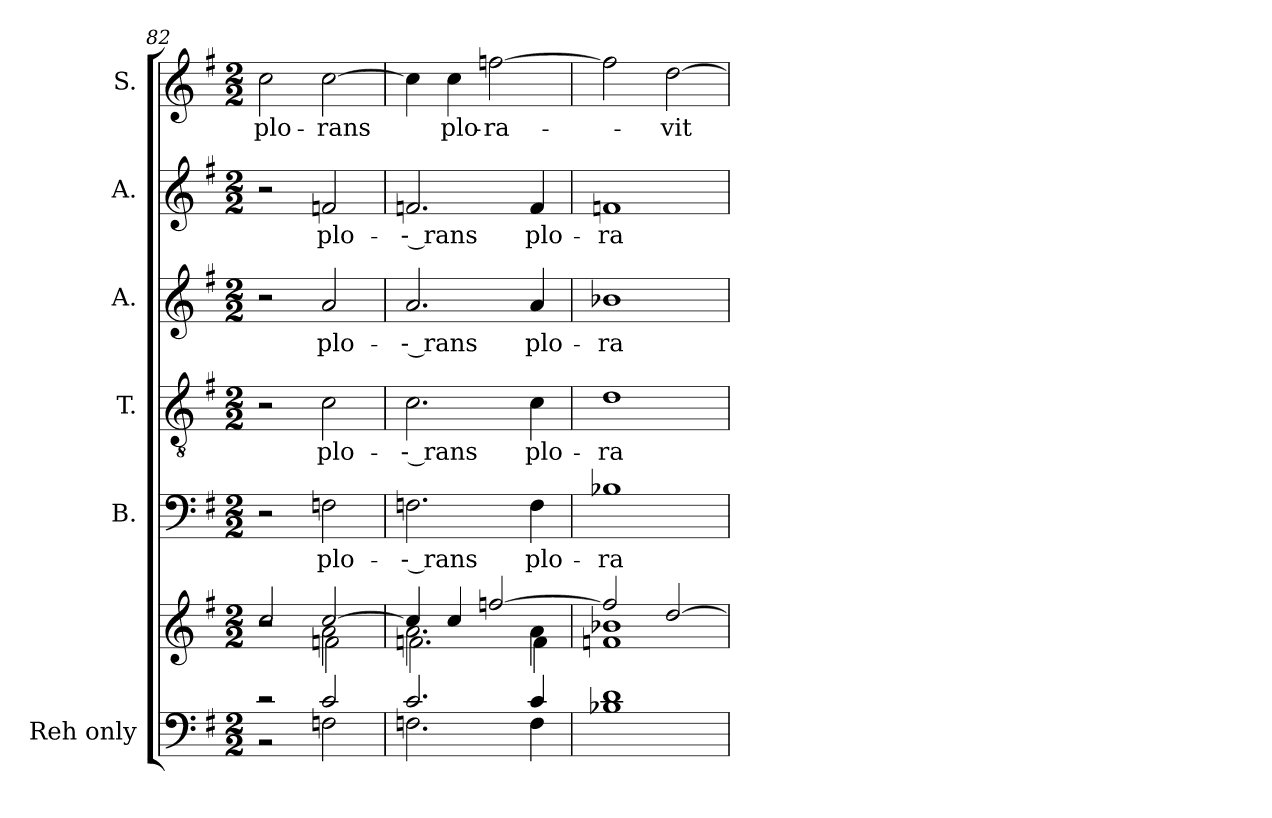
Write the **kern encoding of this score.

**kern	**kern	**kern	**text	**kern	**text	**kern	**text	**kern	**text	**kern	**text
*part6	*part6	*part5	*part5	*part4	*part4	*part3	*part3	*part2	*part2	*part1	*part1
*staff7	*staff6	*staff5	*staff5	*staff4	*staff4	*staff3	*staff3	*staff2	*staff2	*staff1	*staff1
*I"Reh  only	*	*I"B.	*	*I"T.	*	*I"A.	*	*I"A.	*	*I"S.	*
*	*	*I'B.	*	*I'T.	*	*I'A.	*	*I'A.	*	*	*
*clefF4	*clefG2	*clefF4	*	*clefGv2	*	*clefG2	*	*clefG2	*	*clefG2	*
*	*	*	*	*ITrd7c12	*	*	*	*	*	*	*
*k[f#]	*k[f#]	*k[f#]	*	*k[f#]	*	*k[f#]	*	*k[f#]	*	*k[f#]	*
*G:	*G:	*G:	*	*G:	*	*G:	*	*G:	*	*G:	*
*M2/2	*M2/2	*M2/2	*	*M2/2	*	*M2/2	*	*M2/2	*	*M2/2	*
=82	=82	=82	=82	=82	=82	=82	=82	=82	=82	=82	=82
*^	*^	*	*	*	*	*	*	*	*	*	*
*	*	*	*^	*	*	*	*	*	*	*	*	*	*
!	!	!	!	!	!	!	!	!	!	!	!	!	!	!LO:LY:b
2r	2r	2cc/	2r	2r	2r	.	2r	.	2r	.	2r	.	2cc\	plo-
!	!	!	!	!	!	!LO:LY:b	!	!LO:LY:b	!	!LO:LY:b	!	!LO:LY:b	!	!LO:LY:b
2c/	2Fn\	[2cc/	2a\	2fn\	2Fn\	plo-	2C\	plo-	2a/	plo-	2fn/	plo-	[2cc\	-rans
!!LO:LB:g=z
=83	=83	=83	=83	=83	=83	=83	=83	=83	=83	=83	=83	=83	=83	=83
!	!	!	!	!	!	!LO:LY:b	!	!LO:LY:b	!	!LO:LY:b	!	!LO:LY:b	!	!
2.c/	2.Fn\	4cc/]	2.a\	2.fn\	2.Fn\	-- rans	2.C\	-- rans	2.a/	-- rans	2.fn/	-- rans	4cc\]	.
!	!	!	!	!	!	!	!	!	!	!	!	!	!	!LO:LY:b
.	.	4cc/	.	.	.	.	.	.	.	.	.	.	4cc\	plo-
!	!	!	!	!	!	!	!	!	!	!	!	!	!	!LO:LY:b
.	.	[2ffn/	.	.	.	.	.	.	.	.	.	.	[2ffn\	-ra-
!	!	!	!	!	!	!LO:LY:b	!	!LO:LY:b	!	!LO:LY:b	!	!LO:LY:b	!	!
4c/	4F\	.	4a\	4f\	4F\	plo-	4C\	plo-	4a/	plo-	4f/	plo-	.	.
=84	=84	=84	=84	=84	=84	=84	=84	=84	=84	=84	=84	=84	=84	=84
!	!	!	!	!	!	!LO:LY:b	!	!LO:LY:b	!	!LO:LY:b	!	!LO:LY:b	!	!
1d	1B-X	2ff/]	1b-X	1fn	1B-X	-ra-	1D	-ra-	1b-X	-ra-	1fn	-ra-	2ff\]	.
!	!	!	!	!	!	!	!	!	!	!	!	!	!	!LO:LY:b
.	.	[2dd/	.	.	.	.	.	.	.	.	.	.	[2dd\	-vit
*v	*v	*	*	*	*	*	*	*	*	*	*	*	*	*
*	*v	*v	*v	*	*	*	*	*	*	*	*	*	*
=	=	=	=	=	=	=	=	=	=	=	=
*-	*-	*-	*-	*-	*-	*-	*-	*-	*-	*-	*-
